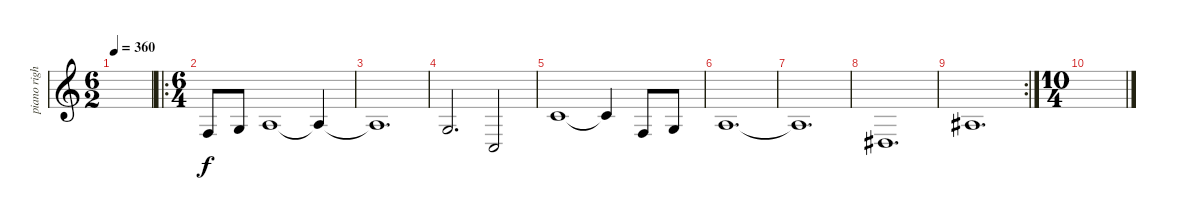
\track ("piano right hend" "piano righ") {instrument acousticgrandpiano}
\staff {score}
\tuning (D4 A3 F3 C3 G2 D2) {hide}
\ts (6 2)
\tempo 360
\clef g2
\ks c
|
\ro
\ts (6 4)
0.3.8 2.3.8 0.2.1 0.2{t}.4 |
0.2{t}.1{d} |
2.3.2{d} 0.4.2 |
3.2.1 3.2{t}.4 0.3.8 2.3.8 |
0.2.1{d} |
0.2{t}.1{d} |
3.4.1{d} |
\rc 2
1.2.1{d} |
\ts (10 4)
